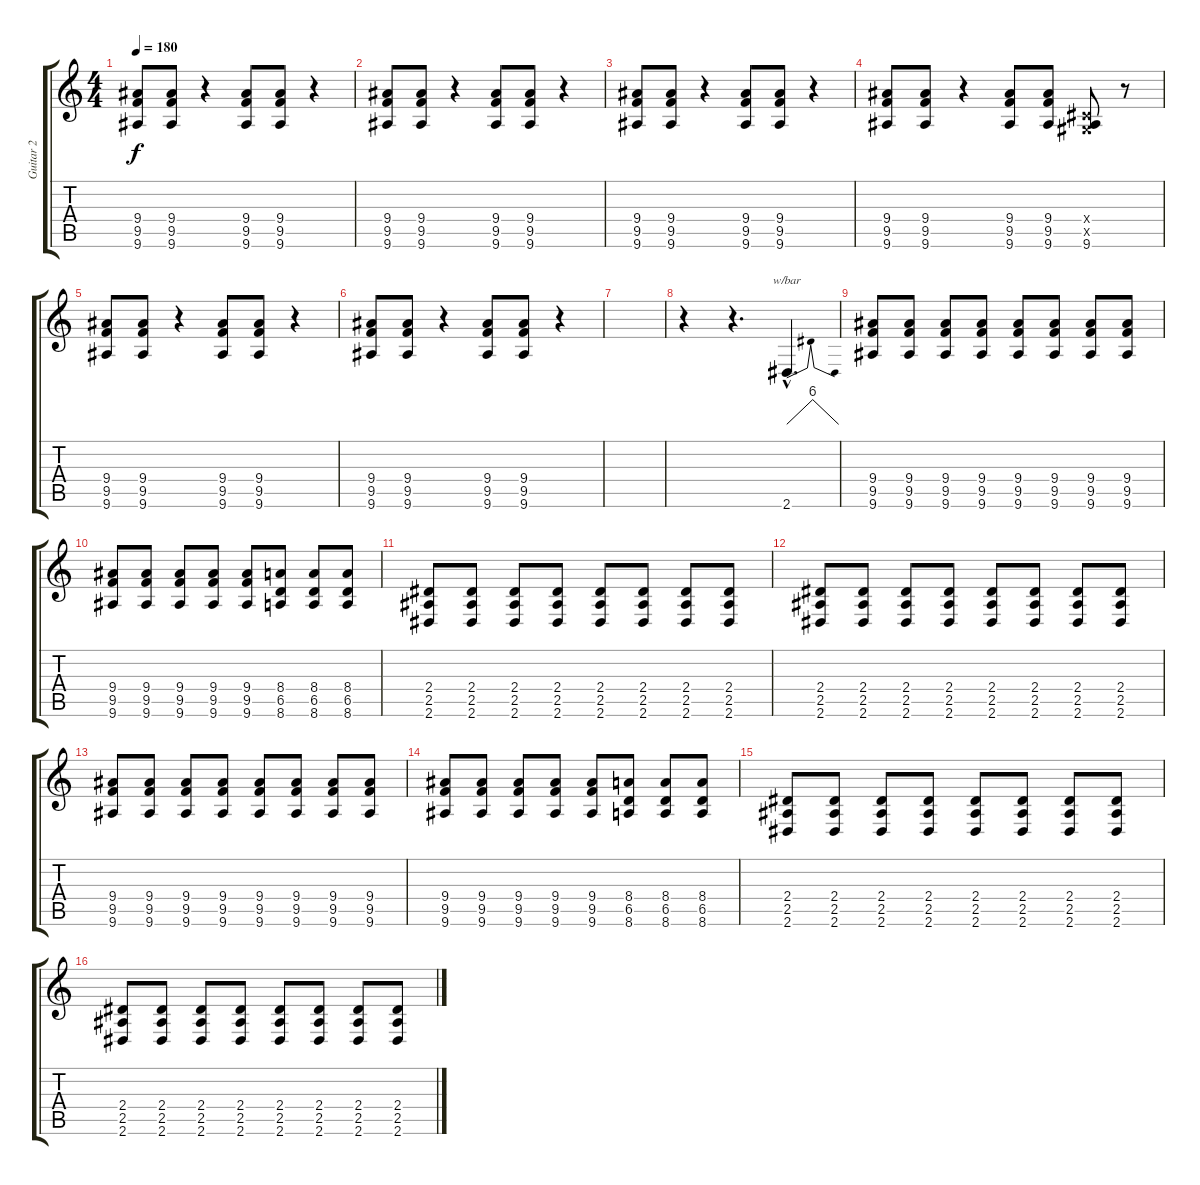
\track ("Guitar 2" "Guitar 2") {instrument overdrivenguitar}
\staff {score tabs}
\tuning (Eb4 Bb3 Gb3 Db3 Ab2 Db2) {hide}
\ts (4 4)
\tempo 180
\clef g2
\ks c
(9.4 9.5 9.6).8{dy f} (9.4 9.5 9.6).8 r.4 (9.4 9.5 9.6).8 (9.4 9.5 9.6).8 r.4 |
(9.4 9.5 9.6).8 (9.4 9.5 9.6).8 r.4 (9.4 9.5 9.6).8 (9.4 9.5 9.6).8 r.4 |
(9.4 9.5 9.6).8 (9.4 9.5 9.6).8 r.4 (9.4 9.5 9.6).8 (9.4 9.5 9.6).8 r.4 |
(9.4 9.5 9.6).8 (9.4 9.5 9.6).8 r.4 (9.4 9.5 9.6).8 (9.4 9.5 9.6).8 (0.4{x} 0.5{x} 9.6).8 r.8 |
(9.4 9.5 9.6).8 (9.4 9.5 9.6).8 r.4 (9.4 9.5 9.6).8 (9.4 9.5 9.6).8 r.4 |
(9.4 9.5 9.6).8 (9.4 9.5 9.6).8 r.4 (9.4 9.5 9.6).8 (9.4 9.5 9.6).8 r.4 |
|
r.4 r.4{d volume 16} 2.6{hac}.4{d tbe (dip default 0 0 30 24 60 0)} |
(9.4 9.5 9.6).8{volume 14} (9.4 9.5 9.6).8 (9.4 9.5 9.6).8 (9.4 9.5 9.6).8 (9.4 9.5 9.6).8 (9.4 9.5 9.6).8 (9.4 9.5 9.6).8 (9.4 9.5 9.6).8 |
(9.4 9.5 9.6).8 (9.4 9.5 9.6).8 (9.4 9.5 9.6).8 (9.4 9.5 9.6).8 (9.4 9.5 9.6).8 (8.4 6.5 8.6).8 (8.4 6.5 8.6).8 (8.4 6.5 8.6).8 |
(2.4 2.5 2.6).8 (2.4 2.5 2.6).8 (2.4 2.5 2.6).8 (2.4 2.5 2.6).8 (2.4 2.5 2.6).8 (2.4 2.5 2.6).8 (2.4 2.5 2.6).8 (2.4 2.5 2.6).8 |
(2.4 2.5 2.6).8 (2.4 2.5 2.6).8 (2.4 2.5 2.6).8 (2.4 2.5 2.6).8 (2.4 2.5 2.6).8 (2.4 2.5 2.6).8 (2.4 2.5 2.6).8 (2.4 2.5 2.6).8 |
(9.4 9.5 9.6).8 (9.4 9.5 9.6).8 (9.4 9.5 9.6).8 (9.4 9.5 9.6).8 (9.4 9.5 9.6).8 (9.4 9.5 9.6).8 (9.4 9.5 9.6).8 (9.4 9.5 9.6).8 |
(9.4 9.5 9.6).8 (9.4 9.5 9.6).8 (9.4 9.5 9.6).8 (9.4 9.5 9.6).8 (9.4 9.5 9.6).8 (8.4 6.5 8.6).8 (8.4 6.5 8.6).8 (8.4 6.5 8.6).8 |
(2.4 2.5 2.6).8 (2.4 2.5 2.6).8 (2.4 2.5 2.6).8 (2.4 2.5 2.6).8 (2.4 2.5 2.6).8 (2.4 2.5 2.6).8 (2.4 2.5 2.6).8 (2.4 2.5 2.6).8 |
(2.4 2.5 2.6).8 (2.4 2.5 2.6).8 (2.4 2.5 2.6).8 (2.4 2.5 2.6).8 (2.4 2.5 2.6).8 (2.4 2.5 2.6).8 (2.4 2.5 2.6).8 (2.4 2.5 2.6).8
